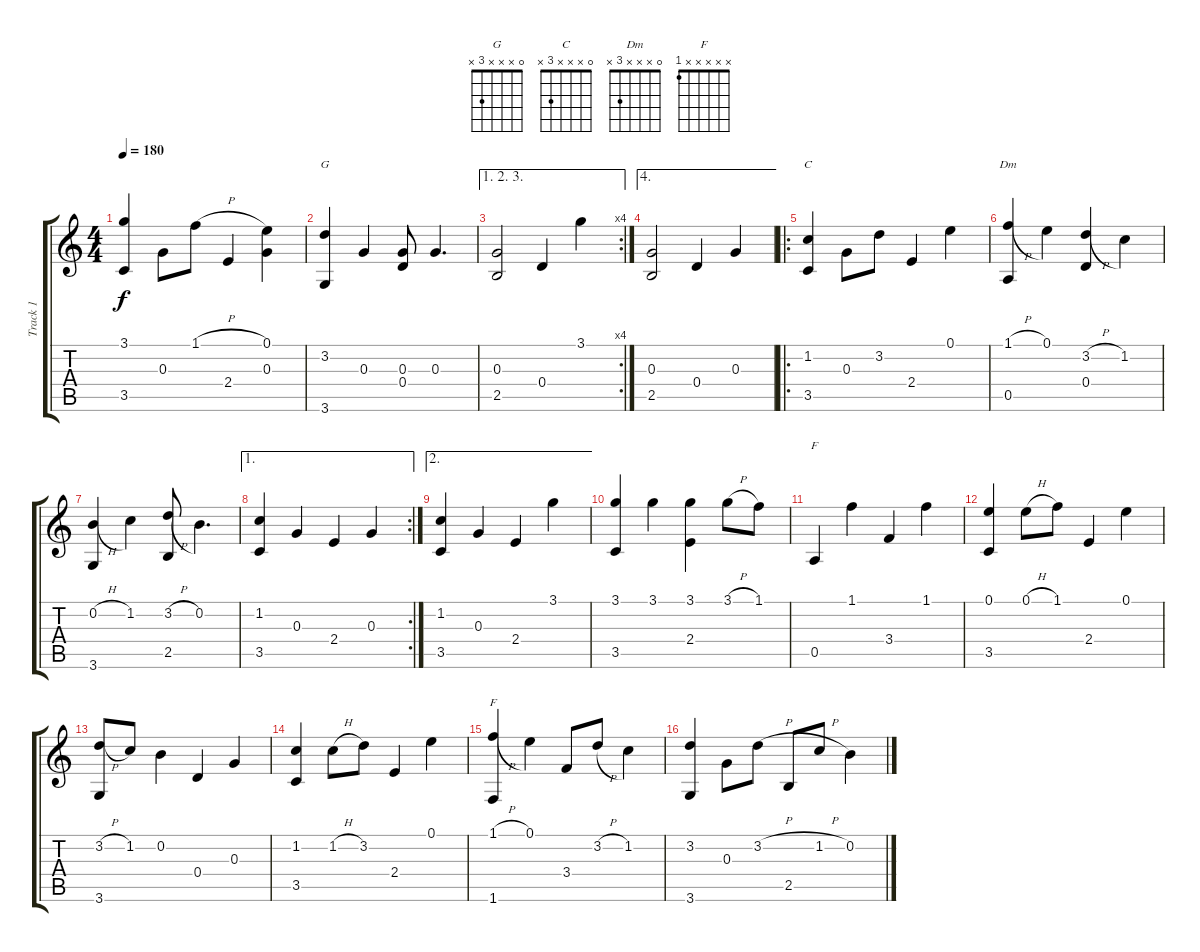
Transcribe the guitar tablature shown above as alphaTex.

\track ("Track 1" "Track 1") {instrument acousticguitarsteel}
\staff {score tabs}
\tuning (E4 B3 G3 D3 A2 E2) {hide}
\chord ("G" 0 x x x 3 x)
\chord ("C" 0 x x x 3 x)
\chord ("Dm" 0 x x x 3 x)
\chord ("F" x x x x 0 x)
\chord ("F" x x x x x 1)
\ts (4 4)
\tempo 180
\clef g2
\ks c
(3.1 3.5).4{dy f} 0.3.8 1.1{h}.8 2.4.4 (0.1 0.3).4 |
(3.2 3.6).4{ch "G"} 0.3.4 (0.3 0.4).8 0.3.4{d} |
\ae (1 2 3)
\rc 4
(0.3 2.5).2 0.4.4 3.1.4 |
\ae 4
(0.3 2.5).2 0.4.4 0.3.4 |
\ro
(1.2 3.5).4{ch "C"} 0.3.8 3.2.8 2.4.4 0.1.4 |
(1.1{h} 0.5).4{ch "Dm"} 0.1.4 (3.2{h} 0.4).4 1.2.4 |
(0.2{h} 3.6).4 1.2.4 (3.2{h} 2.5).8 0.2.4{d} |
\ae 1
\rc 2
(1.2 3.5).4 0.3.4 2.4.4 0.3.4 |
\ae 2
(1.2 3.5).4 0.3.4 2.4.4 3.1.4 |
(3.1 3.5).4 3.1.4 (3.1 2.4).4 3.1{h}.8 1.1.8 |
0.5.4{ch "F"} 1.1.4 3.4.4 1.1.4 |
(0.1 3.5).4 0.1{h}.8 1.1.8 2.4.4 0.1.4 |
(3.2{h} 3.6).8 1.2.8 0.2.4 0.4.4 0.3.4 |
(1.2 3.5).4 1.2{h}.8 3.2.8 2.4.4 0.1.4 |
(1.1{h} 1.6).4{ch "F"} 0.1.4 3.4.8 3.2{h}.8 1.2.4 |
(3.2 3.6).4 0.3.8 3.2{h}.8 2.5.8 1.2{h}.8 0.2.4
